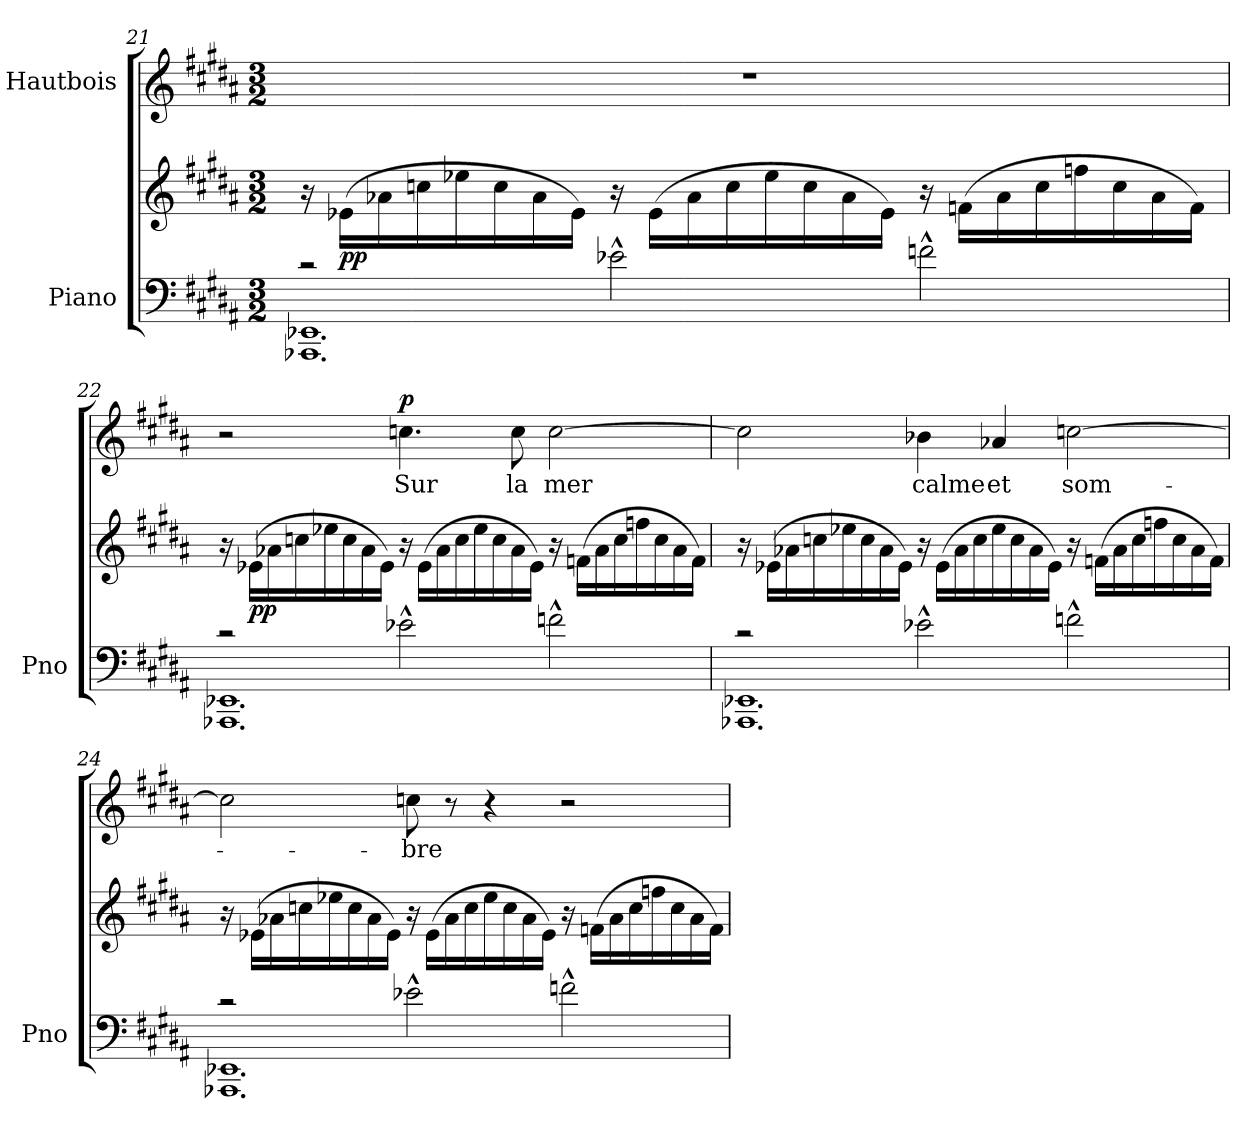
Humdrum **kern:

**kern	**kern	**dynam	**kern	**text	**dynam
*part2	*part2	*part2	*part1	*part1	*part1
*staff3	*staff2	*staff2/3	*staff1	*staff1	*staff1
*I"Piano	*	*	*I"Hautbois	*	*
*I'Pno	*	*	*	*	*
*clefF4	*clefG2	*	*clefG2	*	*
*k[f#c#g#d#a#]	*k[f#c#g#d#a#]	*	*k[f#c#g#d#a#]	*	*
*M3/2	*M3/2	*	*M3/2	*	*
=21	=21	=21	=21	=21	=21
*^	*	*	*	*	*
2r	1.AAA-X 1.EE-X	16r	.	1.r	.	.
!	!	!	!LO:DY:b	!	!	!
.	.	(>16e-X\LL	pp	.	.	.
.	.	16a-X\	.	.	.	.
.	.	16ccn\	.	.	.	.
.	.	16ee-X\	.	.	.	.
.	.	16cc\	.	.	.	.
.	.	16a-\	.	.	.	.
.	.	16e-\JJ)	.	.	.	.
2e-X^^\	.	16r	.	.	.	.
.	.	(>16e-\LL	.	.	.	.
.	.	16a-\	.	.	.	.
.	.	16cc\	.	.	.	.
.	.	16ee-\	.	.	.	.
.	.	16cc\	.	.	.	.
.	.	16a-\	.	.	.	.
.	.	16e-\JJ)	.	.	.	.
2fn^^\	.	16r	.	.	.	.
.	.	(>16fn\LL	.	.	.	.
.	.	16a-\	.	.	.	.
.	.	16cc\	.	.	.	.
.	.	16ffn\	.	.	.	.
.	.	16cc\	.	.	.	.
.	.	16a-\	.	.	.	.
.	.	16f\JJ)	.	.	.	.
!!LO:LB:g=z
=22	=22	=22	=22	=22	=22	=22
2r	1.AAA-X 1.EE-X	16r	.	2r	.	.
!	!	!	!LO:DY:b	!	!	!
.	.	(>16e-X\LL	pp	.	.	.
.	.	16a-X\	.	.	.	.
.	.	16ccn\	.	.	.	.
.	.	16ee-X\	.	.	.	.
.	.	16cc\	.	.	.	.
.	.	16a-\	.	.	.	.
.	.	16e-\JJ)	.	.	.	.
!	!	!	!	!	!LO:LY:b	!LO:DY:a
2e-X^^\	.	16r	.	4.ccn\	Sur	p
.	.	(>16e-\LL	.	.	.	.
.	.	16a-\	.	.	.	.
.	.	16cc\	.	.	.	.
.	.	16ee-\	.	.	.	.
.	.	16cc\	.	.	.	.
!	!	!	!	!	!LO:LY:b	!
.	.	16a-\	.	8cc\	la	.
.	.	16e-\JJ)	.	.	.	.
!	!	!	!	!	!LO:LY:b	!
2fn^^\	.	16r	.	[2cc\	mer	.
.	.	(>16fn\LL	.	.	.	.
.	.	16a-\	.	.	.	.
.	.	16cc\	.	.	.	.
.	.	16ffn\	.	.	.	.
.	.	16cc\	.	.	.	.
.	.	16a-\	.	.	.	.
.	.	16f\JJ)	.	.	.	.
=23	=23	=23	=23	=23	=23	=23
2r	1.AAA-X 1.EE-X	16r	.	2cc\]	.	.
.	.	(>16e-X\LL	.	.	.	.
.	.	16a-X\	.	.	.	.
.	.	16ccn\	.	.	.	.
.	.	16ee-X\	.	.	.	.
.	.	16cc\	.	.	.	.
.	.	16a-\	.	.	.	.
.	.	16e-\JJ)	.	.	.	.
!	!	!	!	!	!LO:LY:b	!
2e-X^^\	.	16r	.	4b-X\	calme	.
.	.	(>16e-\LL	.	.	.	.
.	.	16a-\	.	.	.	.
.	.	16cc\	.	.	.	.
!	!	!	!	!	!LO:LY:b	!
.	.	16ee-\	.	4a-X/	et	.
.	.	16cc\	.	.	.	.
.	.	16a-\	.	.	.	.
.	.	16e-\JJ)	.	.	.	.
!	!	!	!	!	!LO:LY:b	!
2fn^^\	.	16r	.	[2ccn\	som-	.
.	.	(>16fn\LL	.	.	.	.
.	.	16a-\	.	.	.	.
.	.	16cc\	.	.	.	.
.	.	16ffn\	.	.	.	.
.	.	16cc\	.	.	.	.
.	.	16a-\	.	.	.	.
.	.	16f\JJ)	.	.	.	.
!!LO:LB:g=z
=24	=24	=24	=24	=24	=24	=24
2r	1.AAA-X 1.EE-X	16r	.	2ccn\]	.	.
.	.	(>16e-X\LL	.	.	.	.
.	.	16a-X\	.	.	.	.
.	.	16ccn\	.	.	.	.
.	.	16ee-X\	.	.	.	.
.	.	16cc\	.	.	.	.
.	.	16a-\	.	.	.	.
.	.	16e-\JJ)	.	.	.	.
!	!	!	!	!	!LO:LY:b	!
2e-X^^\	.	16r	.	8cc\	-bre	.
.	.	(>16e-\LL	.	.	.	.
.	.	16a-\	.	8r	.	.
.	.	16cc\	.	.	.	.
.	.	16ee-\	.	4r	.	.
.	.	16cc\	.	.	.	.
.	.	16a-\	.	.	.	.
.	.	16e-\JJ)	.	.	.	.
2fn^^\	.	16r	.	2r	.	.
.	.	(>16fn\LL	.	.	.	.
.	.	16a-\	.	.	.	.
.	.	16cc\	.	.	.	.
.	.	16ffn\	.	.	.	.
.	.	16cc\	.	.	.	.
.	.	16a-\	.	.	.	.
.	.	16f\JJ)	.	.	.	.
*v	*v	*	*	*	*	*
=	=	=	=	=	=
*-	*-	*-	*-	*-	*-
